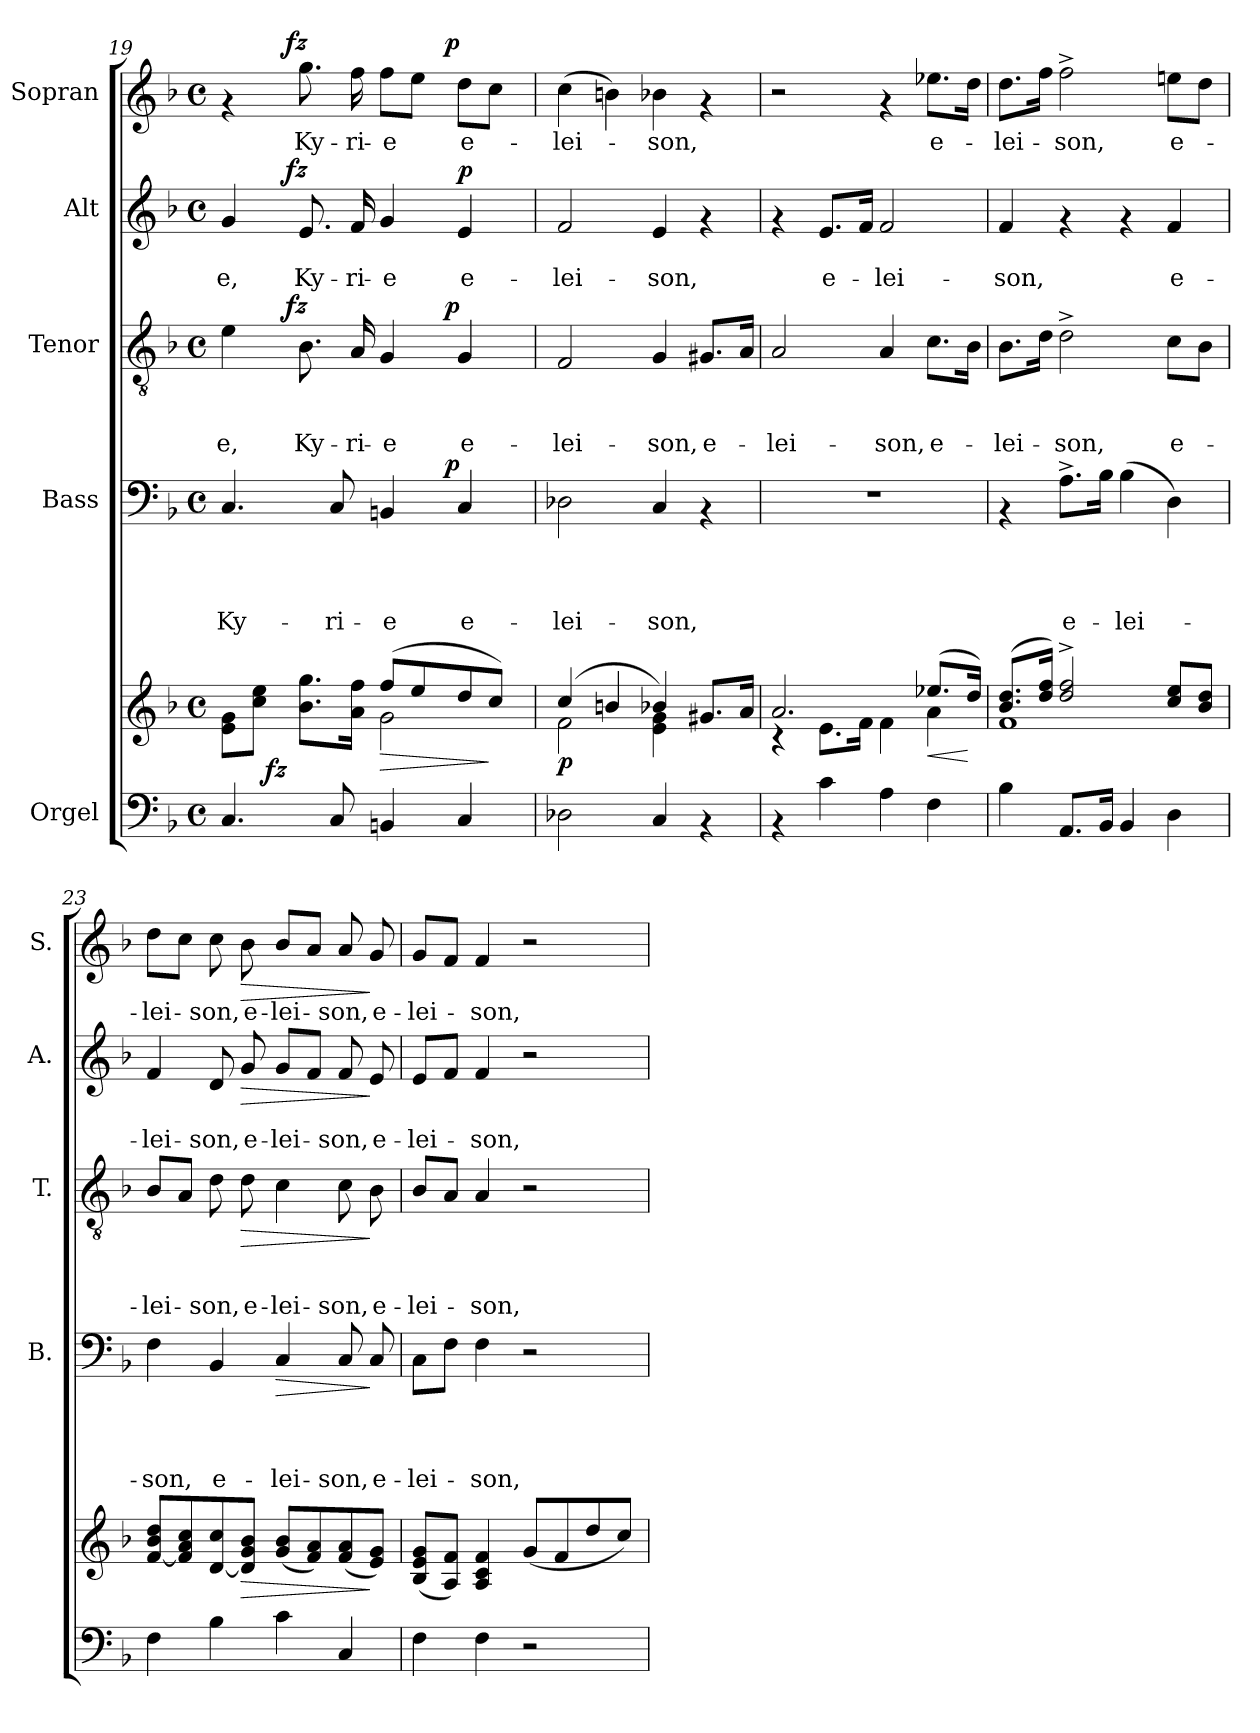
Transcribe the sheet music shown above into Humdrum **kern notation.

**kern	**kern	**dynam	**kern	**text	**text	**text	**text	**dynam	**kern	**text	**text	**text	**dynam	**kern	**text	**text	**dynam	**kern	**text	**dynam
*part5	*part5	*part5	*part4	*part4	*part4	*part4	*part4	*part4	*part3	*part3	*part3	*part3	*part3	*part2	*part2	*part2	*part2	*part1	*part1	*part1
*staff6	*staff5	*staff5/6	*staff4	*staff4	*staff4	*staff4	*staff4	*staff4	*staff3	*staff3	*staff3	*staff3	*staff3	*staff2	*staff2	*staff2	*staff2	*staff1	*staff1	*staff1
*I"Orgel	*	*	*I"Bass	*	*	*	*	*	*I"Tenor	*	*	*	*	*I"Alt	*	*	*	*I"Sopran	*	*
*	*	*	*I'B.	*	*	*	*	*	*I'T.	*	*	*	*	*I'A.	*	*	*	*I'S.	*	*
*clefF4	*clefG2	*	*clefF4	*	*	*	*	*	*clefGv2	*	*	*	*	*clefG2	*	*	*	*clefG2	*	*
*k[b-]	*k[b-]	*	*k[b-]	*	*	*	*	*	*k[b-]	*	*	*	*	*k[b-]	*	*	*	*k[b-]	*	*
*F:	*F:	*	*F:	*	*	*	*	*	*F:	*	*	*	*	*F:	*	*	*	*F:	*	*
*M4/4	*M4/4	*	*M4/4	*	*	*	*	*	*M4/4	*	*	*	*	*M4/4	*	*	*	*M4/4	*	*
*met(c)	*met(c)	*	*met(c)	*	*	*	*	*	*met(c)	*	*	*	*	*met(c)	*	*	*	*met(c)	*	*
=19	=19	=19	=19	=19	=19	=19	=19	=19	=19	=19	=19	=19	=19	=19	=19	=19	=19	=19	=19	=19
*	*^	*	*	*	*	*	*	*	*	*	*	*	*	*	*	*	*	*	*	*
!	!	!	!	!	!	!	!	!LO:LY:b	!	!	!	!	!LO:LY:b	!	!	!	!LO:LY:b	!	!	!	!
*	*	*^	*	*^	*	*	*	*	*	*^	*	*	*	*	*^	*	*	*	*^	*	*
4.C/	2ryy	8e\ 8g\L	8ryy	.	4.C/	2ryy	.	.	.	Ky-	.	4e\	8..ryy	.	.	-e,	.	4g/	8..ryy	.	-e,	.	4rf	8..ryy	.	.
.	.	8cc\ 8ee\J	32ryy	.	.	.	.	.	.	.	.	.	.	.	.	.	.	.	.	.	.	.	.	.	.	.
!	!	!	!	!LO:DY:b	!	!	!	!	!	!	!	!	!	!	!	!	!	!	!	!	!	!	!	!	!	!
.	.	.	2ryy	fz	.	.	.	.	.	.	.	.	.	.	.	.	.	.	.	.	.	.	.	.	.	.
!	!	!	!	!	!	!	!	!	!	!	!	!	!	!	!	!	!LO:DY:a	!	!	!	!	!LO:DY:a	!	!	!	!LO:DY:a
.	.	.	.	.	.	.	.	.	.	.	.	.	2ryy	.	.	.	fz	.	2ryy	.	.	fz	.	2ryy	.	fz
!	!	!	!	!	!	!	!	!	!	!	!	!	!	!	!	!LO:LY:b	!	!	!	!	!LO:LY:b	!	!	!	!LO:LY:b	!
.	.	8.b-\ 8.gg\L	.	.	.	.	.	.	.	.	.	8.B-\	.	.	.	Ky-	.	8.e/	.	.	Ky-	.	8.gg\	.	Ky-	.
!	!	!	!	!	!	!	!	!	!	!LO:LY:b	!	!	!	!	!	!	!	!	!	!	!	!	!	!	!	!
8C/	.	.	.	.	8C/	.	.	.	.	-ri-	.	.	.	.	.	.	.	.	.	.	.	.	.	.	.	.
!	!	!	!	!	!	!	!	!	!	!	!	!	!	!	!	!LO:LY:b	!	!	!	!	!LO:LY:b	!	!	!	!LO:LY:b	!
.	.	16a\ 16ff\Jk	.	.	.	.	.	.	.	.	.	16A/	.	.	.	-ri-	.	16f/	.	.	-ri-	.	16ff\	.	-ri-	.
!	!	!	!	!LO:HP:b	!	!	!	!	!	!LO:LY:b	!	!	!	!	!	!LO:LY:b	!	!	!	!	!LO:LY:b	!	!	!	!LO:LY:b	!
4BBn/	(>8ff/L	2g\	.	>	4BBn/	8..ryy	.	.	.	-e	.	4G/	.	.	.	-e	.	4g/	.	.	-e	.	8ff\L	.	-e	.
.	8ee/	.	.	.	.	.	.	.	.	.	.	.	.	.	.	.	.	.	.	.	.	.	8ee\J	.	.	.
.	.	.	4ryy	.	.	.	.	.	.	.	.	.	.	.	.	.	.	.	.	.	.	.	.	.	.	.
!	!	!	!	!	!	!	!	!	!	!	!LO:DY:a	!	!	!	!	!	!LO:DY:a	!	!	!	!	!	!	!	!	!LO:DY:a
.	.	.	.	.	.	4ryy	.	.	.	.	p	.	4ryy	.	.	.	p	.	4ryy	.	.	.	.	4ryy	.	p
!	!	!	!	!	!	!	!	!	!	!LO:LY:b	!	!	!	!	!	!LO:LY:b	!	!	!	!	!LO:LY:b	!LO:DY:a	!	!	!LO:LY:b	!
4C/	8dd/	.	.	.	4C/	.	.	.	.	e-	.	4G/	.	.	.	e-	.	4e/	.	.	e-	p	8dd\L	.	e-	.
.	8cc/J)	.	.	]	.	.	.	.	.	.	.	.	.	.	.	.	.	.	.	.	.	.	8cc\J	.	.	.
.	.	.	16.ryy	.	.	.	.	.	.	.	.	.	.	.	.	.	.	.	.	.	.	.	.	.	.	.
.	.	.	.	.	.	32ryy	.	.	.	.	.	.	32ryy	.	.	.	.	.	32ryy	.	.	.	.	32ryy	.	.
=20	=20	=20	=20	=20	=20	=20	=20	=20	=20	=20	=20	=20	=20	=20	=20	=20	=20	=20	=20	=20	=20	=20	=20	=20	=20	=20
!	!	!	!	!LO:DY:b	!	!	!	!	!	!LO:LY:b	!	!	!	!	!	!LO:LY:b	!	!	!	!	!LO:LY:b	!	!	!	!LO:LY:b	!
*	*	*v	*v	*	*	*	*	*	*	*	*	*v	*v	*	*	*	*	*v	*v	*	*	*	*v	*v	*	*
*	*	*	*	*v	*v	*	*	*	*	*	*	*	*	*	*	*	*	*	*	*	*	*
2D-X\	(4cc/	2f\	p	2D-X\	.	.	.	-lei-	.	2F/	.	.	-lei-	.	2f/	.	-lei-	.	(>4cc\	-lei-	.
.	4bn/	.	.	.	.	.	.	.	.	.	.	.	.	.	.	.	.	.	4bn\)	.	.
!	!	!	!	!	!	!	!	!LO:LY:b	!	!	!	!	!LO:LY:b	!	!	!	!LO:LY:b	!	!	!LO:LY:b	!
4C/	4b-X/)	4e\ 4g\	.	4C/	.	.	.	-son,	.	4G/	.	.	-son,	.	4e/	.	-son,	.	4b-X\	-son,	.
!	!	!	!	!	!	!	!	!	!	!	!	!	!LO:LY:b	!	!	!	!	!	!	!	!
4rAA	8.g#X/L	4ryy	.	4rAA	.	.	.	.	.	8.G#X/L	.	.	e-	.	4rf	.	.	.	4rf	.	.
.	16a/Jk	.	.	.	.	.	.	.	.	16A/Jk	.	.	.	.	.	.	.	.	.	.	.
=21	=21	=21	=21	=21	=21	=21	=21	=21	=21	=21	=21	=21	=21	=21	=21	=21	=21	=21	=21	=21	=21
!	!	!	!	!	!	!	!	!	!	!	!	!	!LO:LY:b	!	!	!	!	!	!	!	!
4rAA	2.a/	4rB	.	1r	.	.	.	.	.	2A/	.	.	-lei-	.	4rf	.	.	.	2r	.	.
!	!	!	!	!	!	!	!	!	!	!	!	!	!	!	!	!	!LO:LY:b	!	!	!	!
4c\	.	8.e\L	.	.	.	.	.	.	.	.	.	.	.	.	8.e/L	.	e-	.	.	.	.
.	.	16f\Jk	.	.	.	.	.	.	.	.	.	.	.	.	16f/Jk	.	.	.	.	.	.
!	!	!	!	!	!	!	!	!	!	!	!	!	!LO:LY:b	!	!	!	!LO:LY:b	!	!	!	!
4A\	.	4f\	.	.	.	.	.	.	.	4A/	.	.	-son,	.	2f/	.	-lei-	.	4rf	.	.
!	!	!	!LO:HP:b	!	!	!	!	!	!	!	!	!	!LO:LY:b	!	!	!	!	!	!	!LO:LY:b	!
4F\	(>8.ee-X/L	4a\	<	.	.	.	.	.	.	8.c\L	.	.	e-	.	.	.	.	.	8.ee-X\L	e-	.
.	16dd/Jk)	.	[	.	.	.	.	.	.	16B-\Jk	.	.	.	.	.	.	.	.	16dd\Jk	.	.
!!LO:LB:g=z
=22	=22	=22	=22	=22	=22	=22	=22	=22	=22	=22	=22	=22	=22	=22	=22	=22	=22	=22	=22	=22	=22
!	!	!	!	!	!	!	!	!	!	!	!	!	!LO:LY:b	!	!	!	!LO:LY:b	!	!	!LO:LY:b	!
4B-\	(>8.b-/ 8.dd/L	1f	.	4rAA	.	.	.	.	.	8.B-\L	.	.	-lei-	.	4f/	.	-son,	.	8.dd\L	-lei-	.
.	16dd/ 16ff/Jk)	.	.	.	.	.	.	.	.	16d\Jk	.	.	.	.	.	.	.	.	16ff\Jk	.	.
!	!	!	!	!	!	!	!	!LO:LY:b	!	!	!	!	!LO:LY:b	!	!	!	!	!	!	!LO:LY:b	!
8.AA/L	2dd/^> 2ff/^>	.	.	8.A^>\L	.	.	.	e-	.	2d^>\	.	.	-son,	.	4rf	.	.	.	2ff^>\	-son,	.
16BB-/Jk	.	.	.	16B-\Jk	.	.	.	.	.	.	.	.	.	.	.	.	.	.	.	.	.
!	!	!	!	!	!	!	!	!LO:LY:b	!	!	!	!	!	!	!	!	!	!	!	!	!
4BB-/	.	.	.	(>4B-\	.	.	.	-lei-	.	.	.	.	.	.	4rf	.	.	.	.	.	.
!	!	!	!	!	!	!	!	!	!	!	!	!	!LO:LY:b	!	!	!	!LO:LY:b	!	!	!LO:LY:b	!
4D\	8cc/ 8ee/L	.	.	4D\)	.	.	.	.	.	8c\L	.	.	e-	.	4f/	.	e-	.	8een\L	e-	.
.	8b-/ 8dd/J	.	.	.	.	.	.	.	.	8B-\J	.	.	.	.	.	.	.	.	8dd\J	.	.
*	*v	*v	*	*	*	*	*	*	*	*	*	*	*	*	*	*	*	*	*	*	*
=23	=23	=23	=23	=23	=23	=23	=23	=23	=23	=23	=23	=23	=23	=23	=23	=23	=23	=23	=23	=23
!	!	!	!	!	!	!	!LO:LY:b	!	!	!	!	!LO:LY:b	!	!	!	!LO:LY:b	!	!	!LO:LY:b	!
4F\	[<8f/ 8b-/ 8dd/L	.	4F\	.	.	.	-son,	.	8B-/L	.	.	-lei-	.	4f/	.	-lei-	.	8dd\L	-lei-	.
.	8f/] 8a/ 8cc/	.	.	.	.	.	.	.	8A/J	.	.	.	.	.	.	.	.	8cc\J	.	.
!	!	!	!	!	!	!	!LO:LY:b	!	!	!	!	!LO:LY:b	!	!	!	!LO:LY:b	!	!	!LO:LY:b	!
4B-\	[<8d/ 8cc/	.	4BB-/	.	.	.	e-	.	8d\	.	.	-son,	.	8d/	.	-son,	.	8cc\	-son,	.
!	!	!LO:HP:b	!	!	!	!	!	!	!	!	!	!LO:LY:b	!LO:HP:b	!	!	!LO:LY:b	!LO:HP:b	!	!LO:LY:b	!LO:HP:b
.	8d/] 8g/ 8b-/J	>	.	.	.	.	.	.	8d\	.	.	e-	>	8g/	.	e-	>	8b-\	e-	>
!	!	!	!	!	!	!	!LO:LY:b	!LO:HP:b	!	!	!	!LO:LY:b	!	!	!	!LO:LY:b	!	!	!LO:LY:b	!
4c\	(<8g/ 8b-/L	.	4C/	.	.	.	-lei-	>	4c\	.	.	-lei-	.	8g/L	.	-lei-	.	8b-/L	-lei-	.
.	8f/ 8a/)	.	.	.	.	.	.	.	.	.	.	.	.	8f/J	.	.	.	8a/J	.	.
!	!	!	!	!	!	!	!LO:LY:b	!	!	!	!	!LO:LY:b	!	!	!	!LO:LY:b	!	!	!LO:LY:b	!
4C/	(<8f/ 8a/	.	8C/	.	.	.	-son,	.	8c\	.	.	-son,	.	8f/	.	-son,	.	8a/	-son,	.
!	!	!	!	!	!	!	!LO:LY:b	!	!	!	!	!LO:LY:b	!	!	!	!LO:LY:b	!	!	!LO:LY:b	!
.	8e/ 8g/J)	]	8C/	.	.	.	e-	]	8B-\	.	.	e-	]	8e/	.	e-	]	8g/	e-	]
=24	=24	=24	=24	=24	=24	=24	=24	=24	=24	=24	=24	=24	=24	=24	=24	=24	=24	=24	=24	=24
!	!	!	!	!	!	!	!LO:LY:b	!	!	!	!	!LO:LY:b	!	!	!	!LO:LY:b	!	!	!LO:LY:b	!
4F\	(<8B-/ 8e/ 8g/L	.	8C\L	.	.	.	-lei-	.	8B-/L	.	.	-lei-	.	8e/L	.	-lei-	.	8g/L	-lei-	.
.	8A/ 8f/J)	.	8F\J	.	.	.	.	.	8A/J	.	.	.	.	8f/J	.	.	.	8f/J	.	.
!	!	!	!	!	!	!	!LO:LY:b	!	!	!	!	!LO:LY:b	!	!	!	!LO:LY:b	!	!	!LO:LY:b	!
4F\	4A/ 4c/ 4f/	.	4F\	.	.	.	-son,	.	4A/	.	.	-son,	.	4f/	.	-son,	.	4f/	-son,	.
2r	(<8g/L	.	2r	.	.	.	.	.	2r	.	.	.	.	2r	.	.	.	2r	.	.
.	8f/	.	.	.	.	.	.	.	.	.	.	.	.	.	.	.	.	.	.	.
.	8dd/	.	.	.	.	.	.	.	.	.	.	.	.	.	.	.	.	.	.	.
.	8cc/J)	.	.	.	.	.	.	.	.	.	.	.	.	.	.	.	.	.	.	.
=	=	=	=	=	=	=	=	=	=	=	=	=	=	=	=	=	=	=	=	=
*-	*-	*-	*-	*-	*-	*-	*-	*-	*-	*-	*-	*-	*-	*-	*-	*-	*-	*-	*-	*-
